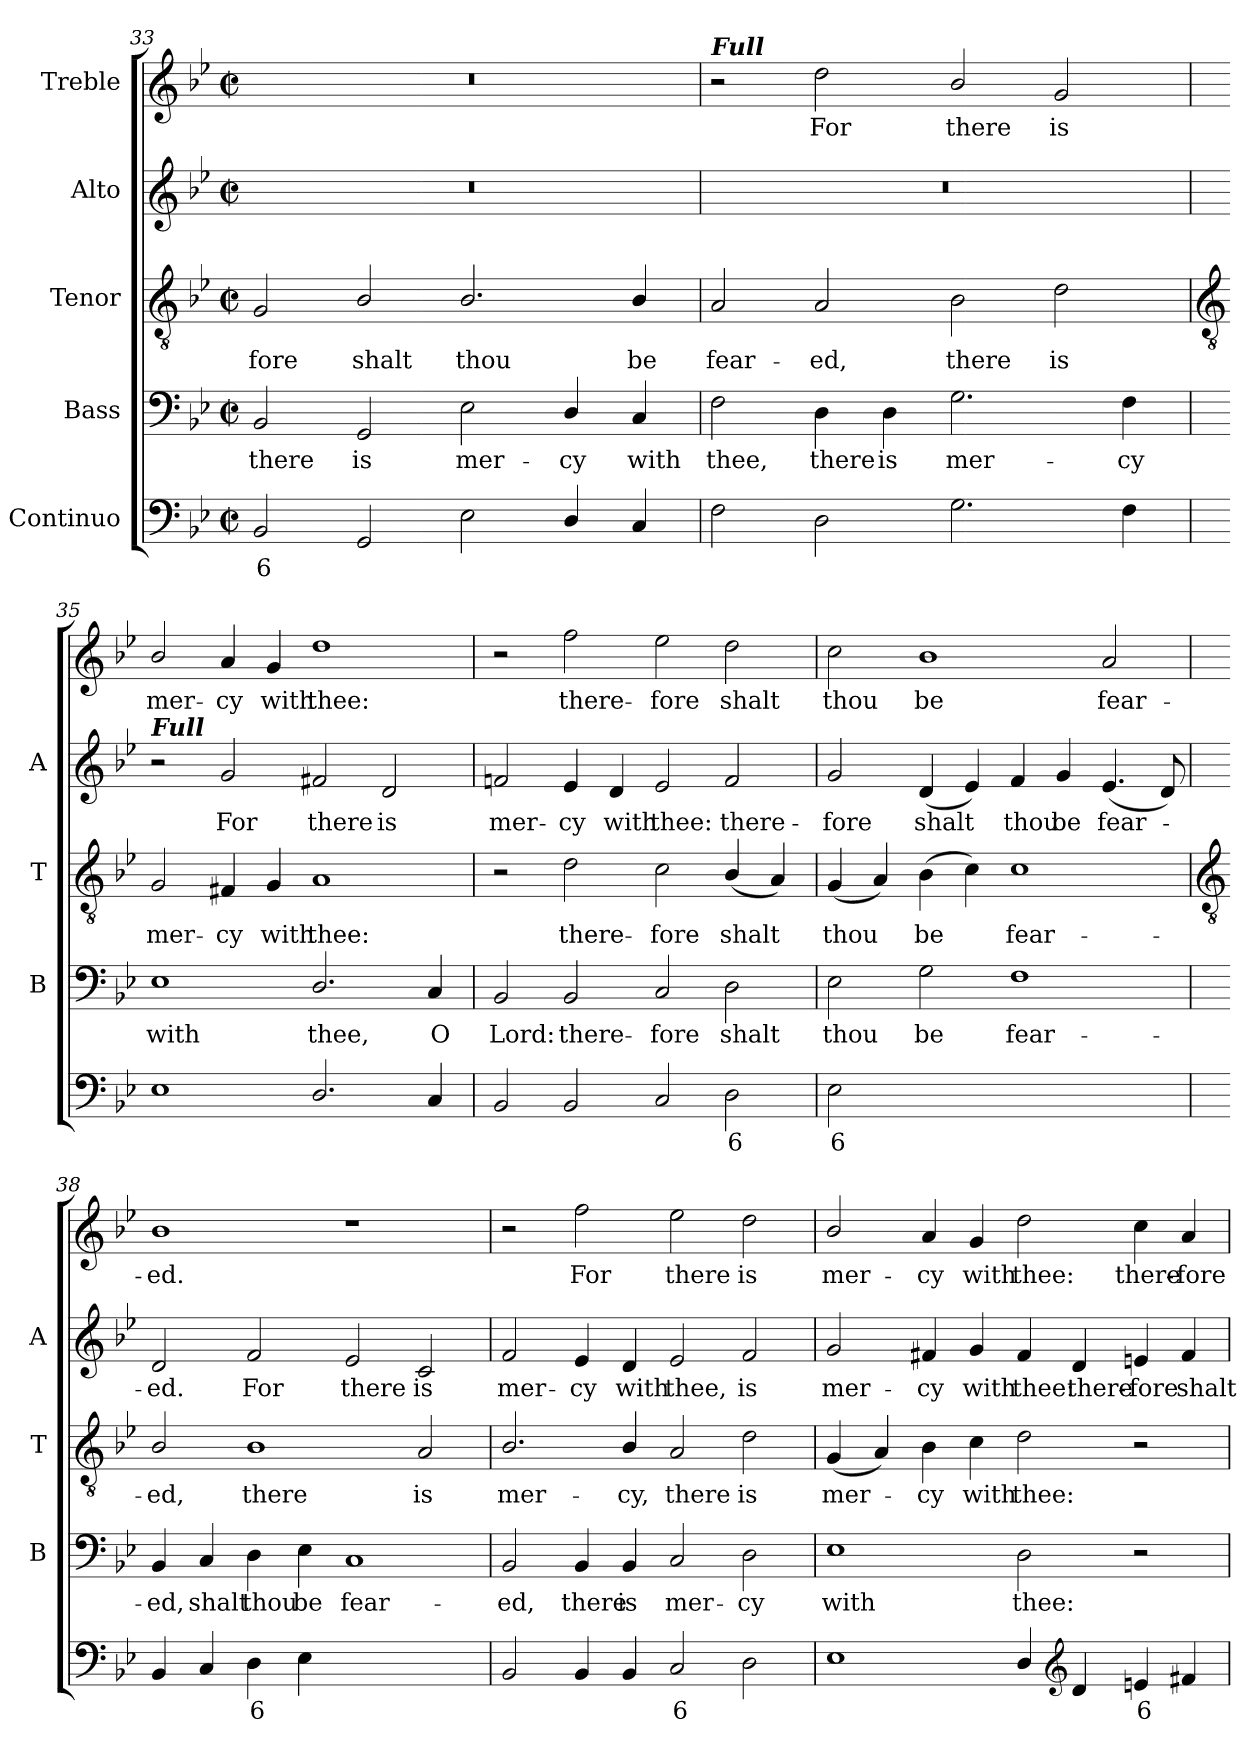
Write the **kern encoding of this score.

**kern	**text	**text	**kern	**text	**kern	**text	**kern	**text	**kern	**text
*part5	*part5	*part5	*part4	*part4	*part3	*part3	*part2	*part2	*part1	*part1
*staff5	*staff5	*staff5	*staff4	*staff4	*staff3	*staff3	*staff2	*staff2	*staff1	*staff1
*I"Continuo	*	*	*I"Bass	*	*I"Tenor	*	*I"Alto	*	*I"Treble	*
*	*	*	*I'B	*	*I'T	*	*I'A	*	*	*
*clefF4	*	*	*clefF4	*	*clefGv2	*	*clefG2	*	*clefG2	*
*k[b-e-]	*	*	*k[b-e-]	*	*k[b-e-]	*	*k[b-e-]	*	*k[b-e-]	*
*B-:	*	*	*B-:	*	*B-:	*	*B-:	*	*B-:	*
*M4/2	*	*	*M4/2	*	*M4/2	*	*M4/2	*	*M4/2	*
*met(c|)	*	*	*met(c|)	*	*met(c|)	*	*met(c|)	*	*met(c|)	*
=33	=33	=33	=33	=33	=33	=33	=33	=33	=33	=33
!	!LO:LY:b	!	!	!LO:LY:b	!	!LO:LY:b	!	!	!	!
2BB-	6	.	2BB-	there	2G	-fore	0r	.	0r	.
!	!	!	!	!LO:LY:b	!	!LO:LY:b	!	!	!	!
2GG	.	.	2GG	is	2B-/	shalt	.	.	.	.
!	!	!	!	!LO:LY:b	!	!LO:LY:b	!	!	!	!
2E-	.	.	2E-	mer-	2.B-/	thou	.	.	.	.
!	!	!	!	!LO:LY:b	!	!	!	!	!	!
4D/	.	.	4D/	-cy	.	.	.	.	.	.
!	!	!	!	!LO:LY:b	!	!LO:LY:b	!	!	!	!
4C	.	.	4C	with	4B-/	be	.	.	.	.
=34	=34	=34	=34	=34	=34	=34	=34	=34	=34	=34
!	!	!	!	!	!	!	!	!	!LO:TX:a:Bi:t=Full	!
!	!	!	!	!LO:LY:b	!	!LO:LY:b	!	!	!	!
2F	.	.	2F	thee,	2A	fear-	0r	.	2r	.
!	!	!	!	!LO:LY:b	!	!LO:LY:b	!	!	!	!LO:LY:b
2D	.	.	4D	there	2A	-ed,	.	.	2dd	For
!	!	!	!	!LO:LY:b	!	!	!	!	!	!
.	.	.	4D	is	.	.	.	.	.	.
!	!	!	!	!LO:LY:b	!	!LO:LY:b	!	!	!	!LO:LY:b
2.G	.	.	2.G	mer-	2B-	there	.	.	2b-/	there
!	!	!	!	!	!	!LO:LY:b	!	!	!	!LO:LY:b
.	.	.	.	.	2d	is	.	.	2g	is
!	!	!	!	!LO:LY:b	!	!	!	!	!	!
4F	.	.	4F	-cy	.	.	.	.	.	.
!!LO:LB:g=z
=35	=35	=35	=35	=35	=35	=35	=35	=35	=35	=35
*	*	*	*	*	*clefGv2	*	*	*	*	*
!	!	!	!	!	!	!	!LO:TX:a:Bi:t=Full	!	!	!
!	!	!	!	!LO:LY:b	!	!LO:LY:b	!	!	!	!LO:LY:b
1E-	.	.	1E-	with	2G	mer-	2r	.	2b-/	mer-
!	!	!	!	!	!	!LO:LY:b	!	!LO:LY:b	!	!LO:LY:b
.	.	.	.	.	4F#X	-cy	2g	For	4a	-cy
!	!	!	!	!	!	!LO:LY:b	!	!	!	!LO:LY:b
.	.	.	.	.	4G	with	.	.	4g	with
!	!	!	!	!LO:LY:b	!	!LO:LY:b	!	!LO:LY:b	!	!LO:LY:b
2.D/	.	.	2.D/	thee,	1A	thee:	2f#X	there	1dd	thee:
!	!	!	!	!	!	!	!	!LO:LY:b	!	!
.	.	.	.	.	.	.	2d	is	.	.
!	!	!	!	!LO:LY:b	!	!	!	!	!	!
4C	.	.	4C	O	.	.	.	.	.	.
=36	=36	=36	=36	=36	=36	=36	=36	=36	=36	=36
!	!	!	!	!LO:LY:b	!	!	!	!LO:LY:b	!	!
2BB-	.	.	2BB-	Lord:	2r	.	2fn	mer-	2r	.
!	!	!	!	!LO:LY:b	!	!LO:LY:b	!	!LO:LY:b	!	!LO:LY:b
2BB-	.	.	2BB-	there-	2d	there-	4e-	-cy	2ff	there-
!	!	!	!	!	!	!	!	!LO:LY:b	!	!
.	.	.	.	.	.	.	4d	with	.	.
!	!	!	!	!LO:LY:b	!	!LO:LY:b	!	!LO:LY:b	!	!LO:LY:b
2C	.	.	2C	-fore	2c	-fore	2e-	thee:	2ee-	-fore
!	!LO:LY:b	!	!	!LO:LY:b	!	!LO:LY:b	!	!LO:LY:b	!	!LO:LY:b
2D	6	.	2D	shalt	(<4B-/	shalt	2f	there-	2dd	shalt
.	.	.	.	.	4A)	.	.	.	.	.
=37	=37	=37	=37	=37	=37	=37	=37	=37	=37	=37
!	!LO:LY:b	!	!	!LO:LY:b	!	!LO:LY:b	!	!LO:LY:b	!	!LO:LY:b
2E-	6	.	2E-	thou	(<4G	thou	2g	-fore	2cc	thou
.	.	.	.	.	4A)	.	.	.	.	.
!	!LO:LY:b	!	!	!LO:LY:b	!	!LO:LY:b	!	!LO:LY:b	!	!LO:LY:b
[4Gyy	5	.	2G	be	(>4B-	be	(<4d	shalt	1b-	be
!	!LO:LY:b	!	!	!	!	!	!	!	!	!
4Gyy]	6	.	.	.	4c)	.	4e-)	.	.	.
!	!LO:LY:b	!	!	!LO:LY:b	!	!LO:LY:b	!	!LO:LY:b	!	!
[2Fyy	4	.	1F	fear-	1c	fear-	4f	thou	.	.
!	!	!	!	!	!	!	!	!LO:LY:b	!	!
.	.	.	.	.	.	.	4g	be	.	.
!	!LO:LY:b	!LO:LY:b	!	!	!	!	!	!LO:LY:b	!	!LO:LY:b
2Fyy]	3	7	.	.	.	.	(<4.e-	fear-	2a	fear-
.	.	.	.	.	.	.	8d)	.	.	.
!!LO:LB:g=z
=38	=38	=38	=38	=38	=38	=38	=38	=38	=38	=38
*	*	*	*	*	*clefGv2	*	*	*	*	*
!	!	!	!	!LO:LY:b	!	!LO:LY:b	!	!LO:LY:b	!	!LO:LY:b
4BB-	.	.	4BB-	-ed,	2B-/	-ed,	2d	ed.	1b-	-ed.
!	!	!	!	!LO:LY:b	!	!	!	!	!	!
4C	.	.	4C	shalt	.	.	.	.	.	.
!	!LO:LY:b	!	!	!LO:LY:b	!	!LO:LY:b	!	!LO:LY:b	!	!
4D	6	.	4D	thou	1B-	there	2f	For	.	.
!	!	!	!	!LO:LY:b	!	!	!	!	!	!
4E-	.	.	4E-	be	.	.	.	.	.	.
!	!LO:LY:b	!	!	!LO:LY:b	!	!	!	!LO:LY:b	!	!
[2Cyy	7	.	1C	fear-	.	.	2e-	there	1r	.
!	!LO:LY:b	!	!	!	!	!LO:LY:b	!	!LO:LY:b	!	!
2Cyy]	6	.	.	.	2A	is	2c	is	.	.
=39	=39	=39	=39	=39	=39	=39	=39	=39	=39	=39
!	!	!	!	!LO:LY:b	!	!LO:LY:b	!	!LO:LY:b	!	!
2BB-	.	.	2BB-	-ed,	2.B-/	mer-	2f	mer-	2r	.
!	!	!	!	!LO:LY:b	!	!	!	!LO:LY:b	!	!LO:LY:b
4BB-	.	.	4BB-	there	.	.	4e-	-cy	2ff	For
!	!	!	!	!LO:LY:b	!	!LO:LY:b	!	!LO:LY:b	!	!
4BB-	.	.	4BB-	is	4B-/	-cy,	4d	with	.	.
!	!LO:LY:b	!	!	!LO:LY:b	!	!LO:LY:b	!	!LO:LY:b	!	!LO:LY:b
2C	6	.	2C	mer-	2A	there	2e-	thee,	2ee-	there
!	!	!	!	!LO:LY:b	!	!LO:LY:b	!	!LO:LY:b	!	!LO:LY:b
2D	.	.	2D	-cy	2d	is	2f	is	2dd	is
=40	=40	=40	=40	=40	=40	=40	=40	=40	=40	=40
!	!	!	!	!LO:LY:b	!	!LO:LY:b	!	!LO:LY:b	!	!LO:LY:b
1E-	.	.	1E-	with	(<4G	mer-	2g	mer-	2b-/	mer-
.	.	.	.	.	4A)	.	.	.	.	.
!	!	!	!	!	!	!LO:LY:b	!	!LO:LY:b	!	!LO:LY:b
.	.	.	.	.	4B-	cy	4f#X	-cy	4a	-cy
!	!	!	!	!	!	!LO:LY:b	!	!LO:LY:b	!	!LO:LY:b
.	.	.	.	.	4c	with	4g	with	4g	with
!	!	!	!	!LO:LY:b	!	!LO:LY:b	!	!LO:LY:b	!	!LO:LY:b
4D/	.	.	2D	thee:	2d	thee:	4f#	thee:	2dd	thee:
*clefG2	*	*	*	*	*	*	*	*	*	*
!	!	!	!	!	!	!	!	!LO:LY:b	!	!
4d	.	.	.	.	.	.	4d	there-	.	.
!	!LO:LY:b	!	!	!	!	!	!	!LO:LY:b	!	!LO:LY:b
4en	6	.	2r	.	2r	.	4en	-fore	4cc	there-
!	!	!	!	!	!	!	!	!LO:LY:b	!	!LO:LY:b
4f#X	.	.	.	.	.	.	4f#	shalt	4a	-fore
=	=	=	=	=	=	=	=	=	=	=
*-	*-	*-	*-	*-	*-	*-	*-	*-	*-	*-
